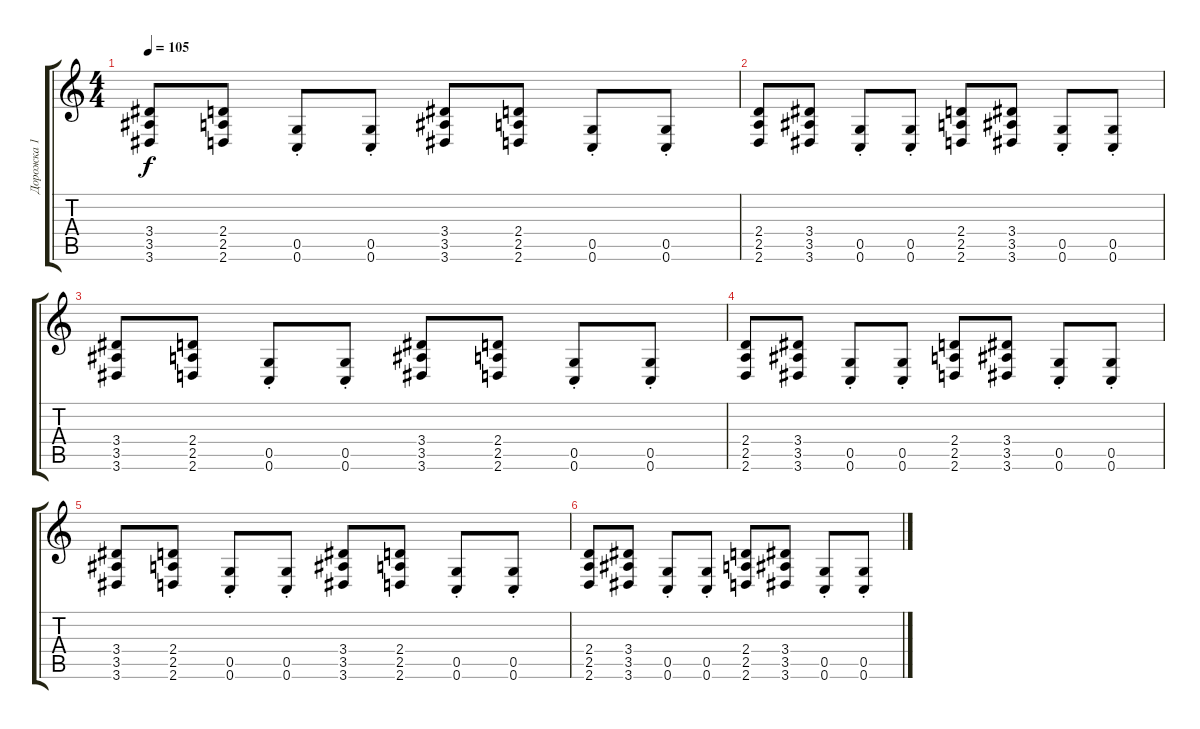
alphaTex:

\track ("Дорожка 1" "Дорожка 1") {instrument distortionguitar}
\staff {score tabs}
\tuning (D4 A3 F3 C3 G2 C2) {hide}
\ts (4 4)
\tempo 105
\clef g2
\ks c
(3.4 3.5 3.6).8{dy f} (2.4 2.5 2.6).8 (0.5{st} 0.6{st}).8 (0.5{st} 0.6{st}).8 (3.4 3.5 3.6).8 (2.4 2.5 2.6).8 (0.5{st} 0.6{st}).8 (0.5{st} 0.6{st}).8 |
(2.4 2.5 2.6).8 (3.4 3.5 3.6).8 (0.5{st} 0.6{st}).8 (0.5{st} 0.6{st}).8 (2.4 2.5 2.6).8 (3.4 3.5 3.6).8 (0.5{st} 0.6{st}).8 (0.5{st} 0.6{st}).8 |
(3.4 3.5 3.6).8{volume 1} (2.4 2.5 2.6).8 (0.5{st} 0.6{st}).8 (0.5{st} 0.6{st}).8 (3.4 3.5 3.6).8 (2.4 2.5 2.6).8 (0.5{st} 0.6{st}).8 (0.5{st} 0.6{st}).8 |
(2.4 2.5 2.6).8 (3.4 3.5 3.6).8 (0.5{st} 0.6{st}).8 (0.5{st} 0.6{st}).8 (2.4 2.5 2.6).8 (3.4 3.5 3.6).8 (0.5{st} 0.6{st}).8 (0.5{st} 0.6{st}).8 |
(3.4 3.5 3.6).8 (2.4 2.5 2.6).8 (0.5{st} 0.6{st}).8 (0.5{st} 0.6{st}).8 (3.4 3.5 3.6).8 (2.4 2.5 2.6).8 (0.5{st} 0.6{st}).8 (0.5{st} 0.6{st}).8 |
(2.4 2.5 2.6).8 (3.4 3.5 3.6).8 (0.5{st} 0.6{st}).8 (0.5{st} 0.6{st}).8 (2.4 2.5 2.6).8 (3.4 3.5 3.6).8 (0.5{st} 0.6{st}).8 (0.5{st} 0.6{st}).8
